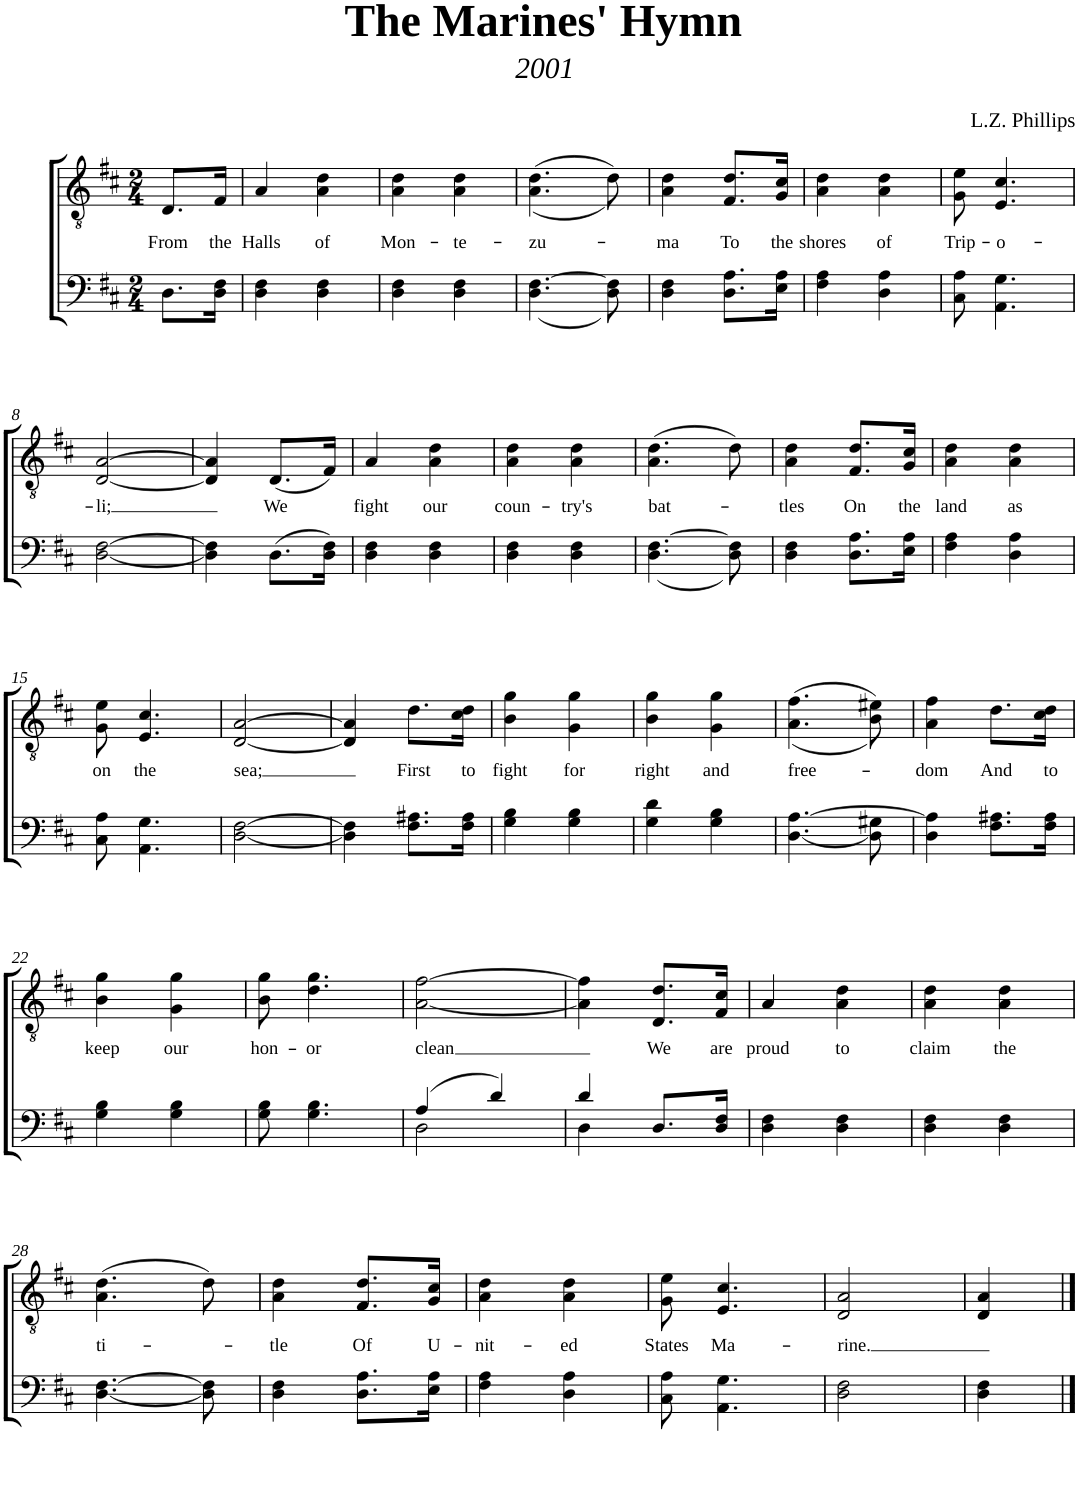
**kern	**kern	**text
*part2	*part1	*part1
*staff2	*staff1	*staff1
*I"Piano	*I"Piano	*
*I'Pno	*I'Pno	*
*clefF4	*clefGv2	*
*k[f#c#]	*k[f#c#]	*
*M2/4	*M2/4	*
=1	=1	=1
!	!	!LO:LY:b
8.D\L	8.D/L	From
!	!	!LO:LY:b
16D\ 16F#\Jk	16F#/Jk	the
=2	=2	=2
!	!	!LO:LY:b
4D\ 4F#\	4A/	Halls
!	!	!LO:LY:b
4D\ 4F#\	4A\ 4d\	of
=3	=3	=3
!	!	!LO:LY:b
4D\ 4F#\	4A\ 4d\	Mon-
!	!	!LO:LY:b
4D\ 4F#\	4A\ 4d\	-te-
=4	=4	=4
!	!	!LO:LY:b
[4.D\ [4.F#\	((<4.A\ 4.d\	-zu-
8D\] 8F#\]	8d\))	.
=5	=5	=5
!	!	!LO:LY:b
4D\ 4F#\	4A\ 4d\	-ma
!	!	!LO:LY:b
8.D\ 8.A\L	8.F#/ 8.d/L	To
!	!	!LO:LY:b
16E\ 16A\Jk	16G/ 16c#/Jk	the
=6	=6	=6
!	!	!LO:LY:b
4F#\ 4A\	4A\ 4d\	shores
!	!	!LO:LY:b
4D\ 4A\	4A\ 4d\	of
=7	=7	=7
!	!	!LO:LY:b
8C#\ 8A\	8G\ 8e\	Trip-
!	!	!LO:LY:b
4.AA\ 4.G\	4.E/ 4.c#/	-o-
!!LO:LB:g=z
=8	=8	=8
!	!	!LO:LY:b
[2D\ [2F#\	[2D/ [2A/	-li;
=9	=9	=9
4D\] 4F#\]	4D/] 4A/]	.
!	!	!LO:LY:b
(8.D\L	(8.D/L	We
16D\ 16F#\Jk)	16F#/Jk)	.
=10	=10	=10
!	!	!LO:LY:b
4D\ 4F#\	4A/	fight
!	!	!LO:LY:b
4D\ 4F#\	4A\ 4d\	our
=11	=11	=11
!	!	!LO:LY:b
4D\ 4F#\	4A\ 4d\	coun-
!	!	!LO:LY:b
4D\ 4F#\	4A\ 4d\	-try's
=12	=12	=12
!	!	!LO:LY:b
[4.D\ [4.F#\	(4.A\ 4.d\	bat-
8D\] 8F#\]	8d\)	.
=13	=13	=13
!	!	!LO:LY:b
4D\ 4F#\	4A\ 4d\	-tles
!	!	!LO:LY:b
8.D\ 8.A\L	8.F#/ 8.d/L	On
!	!	!LO:LY:b
16E\ 16A\Jk	16G/ 16c#/Jk	the
=14	=14	=14
!	!	!LO:LY:b
4F#\ 4A\	4A\ 4d\	land
!	!	!LO:LY:b
4D\ 4A\	4A\ 4d\	as
!!LO:LB:g=z
=15	=15	=15
!	!	!LO:LY:b
8C#\ 8A\	8G\ 8e\	on
!	!	!LO:LY:b
4.AA\ 4.G\	4.E/ 4.c#/	the
=16	=16	=16
!	!	!LO:LY:b
[2D\ [2F#\	[2D/ [2A/	sea;
=17	=17	=17
4D\] 4F#\]	4D/] 4A/]	.
!	!	!LO:LY:b
8.F#\ 8.A#X\L	8.d\L	First
!	!	!LO:LY:b
16F#\ 16A#\Jk	16c#\ 16d\Jk	to
=18	=18	=18
!	!	!LO:LY:b
4G\ 4B\	4B\ 4g\	fight
!	!	!LO:LY:b
4G\ 4B\	4G\ 4g\	for
=19	=19	=19
!	!	!LO:LY:b
4G\ 4d\	4B\ 4g\	right
!	!	!LO:LY:b
4G\ 4B\	4G\ 4g\	and
=20	=20	=20
!	!	!LO:LY:b
[4.D\ [4.A\	((<4.A\ 4.f#\	free-
8D\] 8G#X\	8B\ 8e#X\))	.
=21	=21	=21
!	!	!LO:LY:b
4D\ 4A\]	4A\ 4f#\	-dom
!	!	!LO:LY:b
8.F#\ 8.A#X\L	8.d\L	And
!	!	!LO:LY:b
16F#\ 16A#\Jk	16c#\ 16d\Jk	to
!!LO:LB:g=z
=22	=22	=22
!	!	!LO:LY:b
4G\ 4B\	4B\ 4g\	keep
!	!	!LO:LY:b
4G\ 4B\	4G\ 4g\	our
=23	=23	=23
!	!	!LO:LY:b
8G\ 8B\	8B\ 8g\	hon-
!	!	!LO:LY:b
4.G\ 4.B\	4.d\ 4.g\	-or
=24	=24	=24
*^	*	*
!	!	!	!LO:LY:b
(4A/	2D\	[2A\ [2f#\	clean
4d/)	.	.	.
=25	=25	=25	=25
4d/	4D\	4A\] 4f#\]	.
!	!	!	!LO:LY:b
8.D/L	4ryy	8.D/ 8.d/L	We
!	!	!	!LO:LY:b
16D/ 16F#/Jk	.	16F#/ 16c#/Jk	are
*v	*v	*	*
=26	=26	=26
!	!	!LO:LY:b
4D\ 4F#\	4A/	proud
!	!	!LO:LY:b
4D\ 4F#\	4A\ 4d\	to
=27	=27	=27
!	!	!LO:LY:b
4D\ 4F#\	4A\ 4d\	claim
!	!	!LO:LY:b
4D\ 4F#\	4A\ 4d\	the
!!LO:LB:g=z
=28	=28	=28
!	!	!LO:LY:b
[4.D\ [4.F#\	(4.A\ 4.d\	ti-
8D\] 8F#\]	8d\)	.
=29	=29	=29
!	!	!LO:LY:b
4D\ 4F#\	4A\ 4d\	-tle
!	!	!LO:LY:b
8.D\ 8.A\L	8.F#/ 8.d/L	Of
!	!	!LO:LY:b
16E\ 16A\Jk	16G/ 16c#/Jk	U-
=30	=30	=30
!	!	!LO:LY:b
4F#\ 4A\	4A\ 4d\	-nit-
!	!	!LO:LY:b
4D\ 4A\	4A\ 4d\	-ed
=31	=31	=31
!	!	!LO:LY:b
8C#\ 8A\	8G\ 8e\	States
!	!	!LO:LY:b
4.AA\ 4.G\	4.E/ 4.c#/	Ma-
=32	=32	=32
!	!	!LO:LY:b
2D\ 2F#\	2D/ 2A/	-rine.
=33	=33	=33
4D\ 4F#\	4D/ 4A/	.
==	==	==
*-	*-	*-
